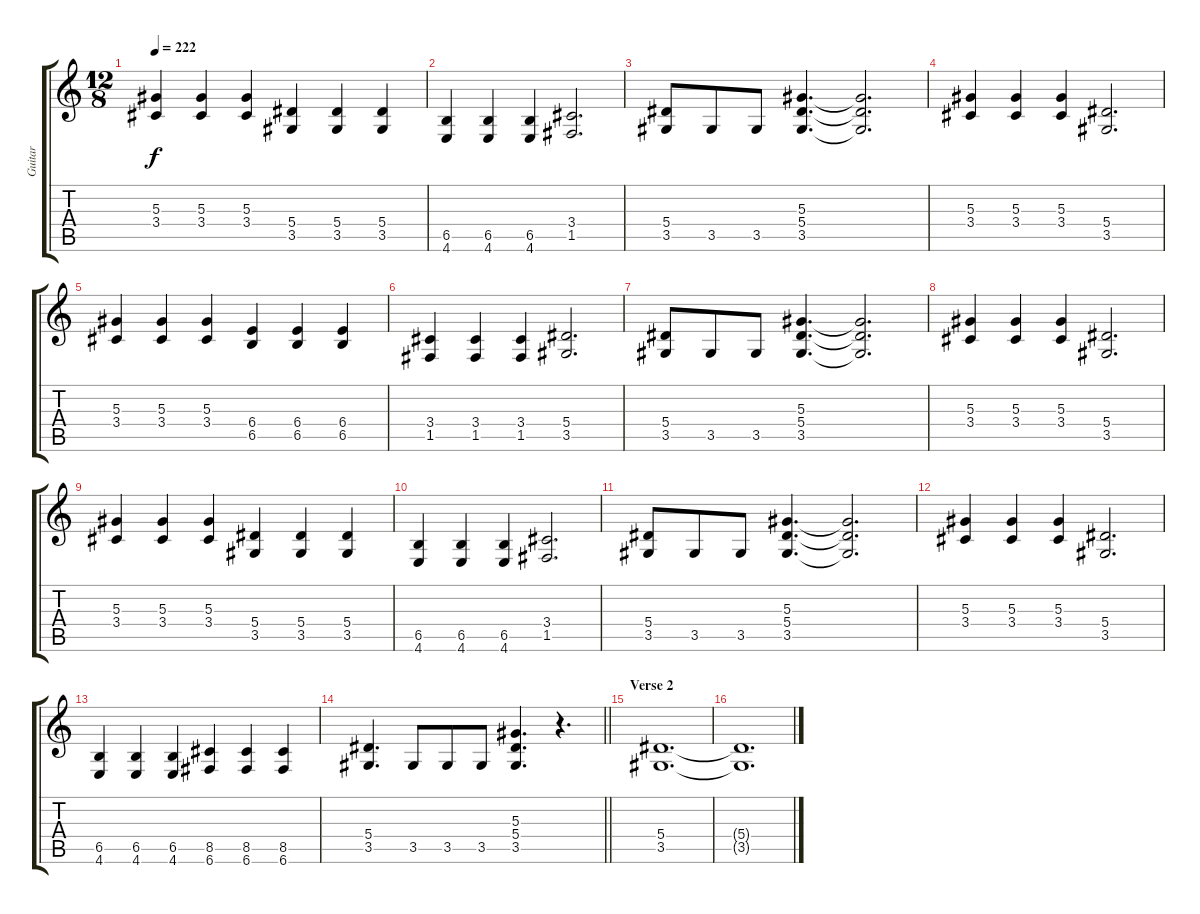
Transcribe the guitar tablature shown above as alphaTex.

\track ("Guitar" "Guitar") {instrument distortionguitar}
\staff {score tabs}
\tuning (C4 G3 Eb3 Bb2 F2 C2) {hide}
\ts (12 8)
\tempo 222
\clef g2
\ks c
(5.3 3.4).4{dy f} (5.3 3.4).4 (5.3 3.4).4 (5.4 3.5).4 (5.4 3.5).4 (5.4 3.5).4 |
(6.5 4.6).4 (6.5 4.6).4 (6.5 4.6).4 (3.4 1.5).2{d} |
(5.4 3.5).8 3.5.8 3.5.8 (5.3 5.4 3.5).4{d} (5.3{t} 5.4{t} 3.5{t}).2{d} |
(5.3 3.4).4 (5.3 3.4).4 (5.3 3.4).4 (5.4 3.5).2{d} |
(5.3 3.4).4 (5.3 3.4).4 (5.3 3.4).4 (6.4 6.5).4 (6.4 6.5).4 (6.4 6.5).4 |
(3.4 1.5).4 (3.4 1.5).4 (3.4 1.5).4 (5.4 3.5).2{d} |
(5.4 3.5).8 3.5.8 3.5.8 (5.3 5.4 3.5).4{d} (5.3{t} 5.4{t} 3.5{t}).2{d} |
(5.3 3.4).4 (5.3 3.4).4 (5.3 3.4).4 (5.4 3.5).2{d} |
(5.3 3.4).4 (5.3 3.4).4 (5.3 3.4).4 (5.4 3.5).4 (5.4 3.5).4 (5.4 3.5).4 |
(6.5 4.6).4 (6.5 4.6).4 (6.5 4.6).4 (3.4 1.5).2{d} |
(5.4 3.5).8 3.5.8 3.5.8 (5.3 5.4 3.5).4{d} (5.3{t} 5.4{t} 3.5{t}).2{d} |
(5.3 3.4).4 (5.3 3.4).4 (5.3 3.4).4 (5.4 3.5).2{d} |
(6.5 4.6).4 (6.5 4.6).4 (6.5 4.6).4 (8.5 6.6).4 (8.5 6.6).4 (8.5 6.6).4 |
\barLineRight lightlight
(5.4 3.5).4{d} 3.5.8 3.5.8 3.5.8 (5.3 5.4 3.5).4{d} r.4{d} |
\section ("" "Verse 2")
(5.4 3.5).1{d} |
(5.4{t} 3.5{t}).1{d}
